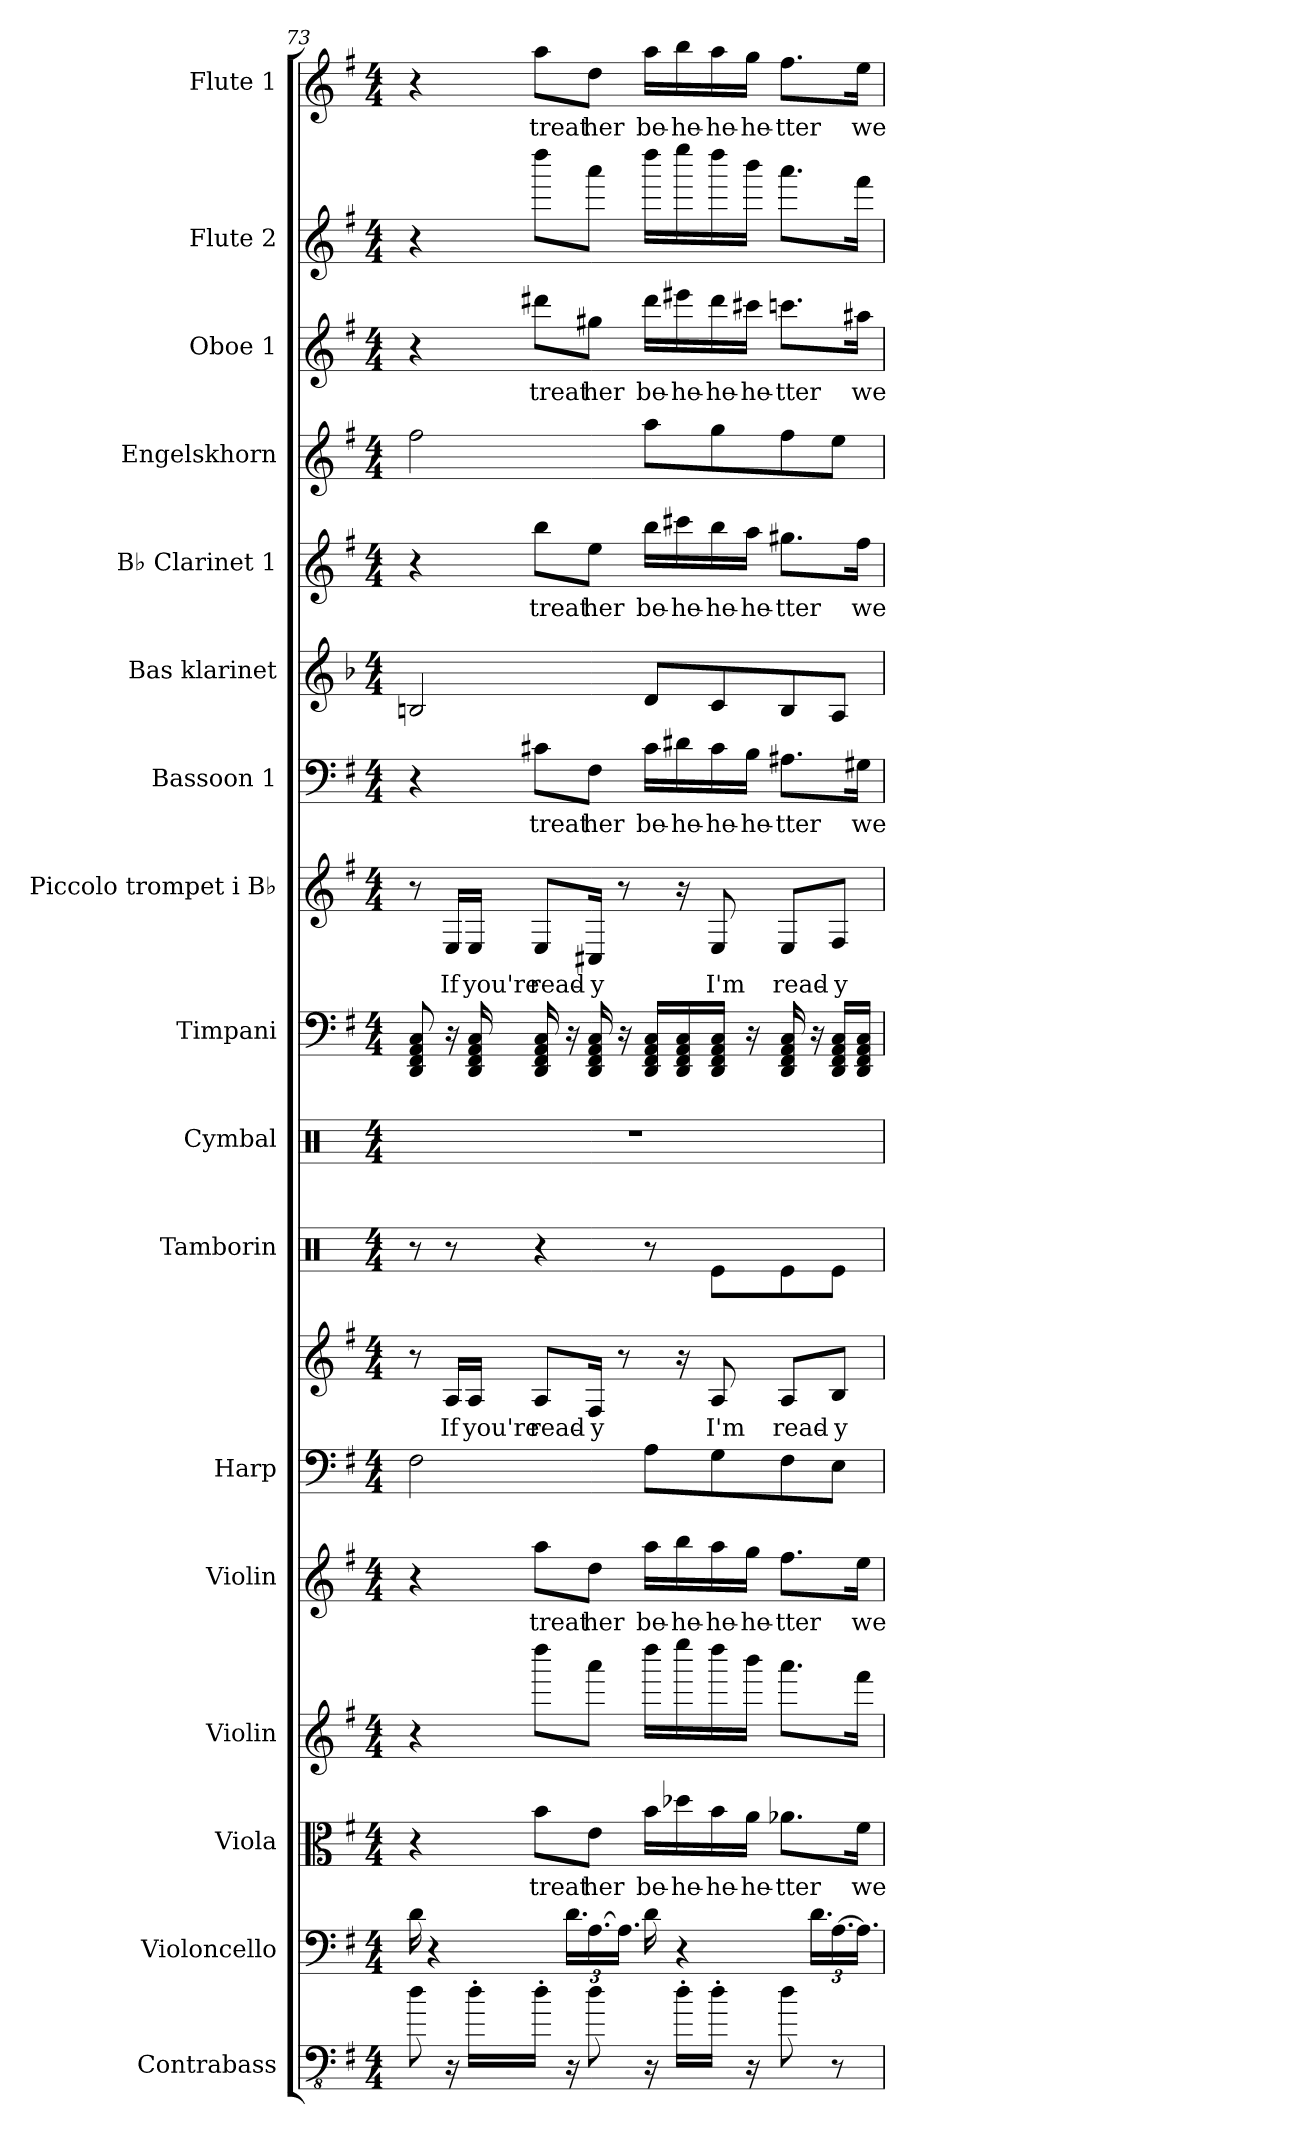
**kern	**kern	**kern	**text	**kern	**kern	**text	**kern	**kern	**text	**kern	**kern	**kern	**kern	**text	**kern	**text	**kern	**kern	**text	**kern	**kern	**text	**kern	**kern	**text
*part17	*part16	*part15	*part15	*part14	*part13	*part13	*part12	*part12	*part12	*part11	*part10	*part9	*part8	*part8	*part7	*part7	*part6	*part5	*part5	*part4	*part3	*part3	*part2	*part1	*part1
*staff18	*staff17	*staff16	*staff16	*staff15	*staff14	*staff14	*staff13	*staff12	*staff12	*staff11	*staff10	*staff9	*staff8	*staff8	*staff7	*staff7	*staff6	*staff5	*staff5	*staff4	*staff3	*staff3	*staff2	*staff1	*staff1
*I"Contrabass	*I"Violoncello	*I"Viola	*	*I"Violin	*I"Violin	*	*I"Harp	*	*	*I"Tamborin	*I"Cymbal	*I"Timpani	*I"Piccolo trompet i B♭	*	*I"Bassoon 1	*	*I"Bas klarinet	*I"B♭ Clarinet 1	*	*I"Engelskhorn	*I"Oboe 1	*	*I"Flute 2	*I"Flute 1	*
*I'Cb.	*I'Vc.	*I'Vla.	*	*I'Vln.	*I'Vln.	*	*I'Hrp.	*	*	*I'Tamb.	*I'Cym.	*I'Timp.	*I'P. tpt. i B♭	*	*I'Bsn. 1	*	*	*I'B♭ Cl. 1	*	*I'E.horn	*I'Ob. 1	*	*I'Fl. 2	*I'Fl. 1	*
!!LO:PB:g=z
*clefFv4	*clefF4	*clefC3	*	*clefG2	*clefG2	*	*clefF4	*clefG2	*	*clefX	*clefX	*clefF4	*clefG2	*	*clefF4	*	*clefG2	*clefG2	*	*clefG2	*clefG2	*	*clefG2	*clefG2	*
*ITrd7c12	*	*	*	*	*	*	*	*	*	*	*	*	*ITrd-6c-10	*	*	*	*ITrd8c14	*ITrd1c2	*	*ITrd4c7	*	*	*	*	*
*k[f#]	*k[f#]	*k[f#]	*	*k[f#]	*k[f#]	*	*k[f#]	*k[f#]	*	*k[]	*k[]	*k[f#]	*k[b-]	*	*k[f#]	*	*k[b-]	*k[b-]	*	*k[]	*k[f#]	*	*k[f#]	*k[f#]	*
*M4/4	*M4/4	*M4/4	*	*M4/4	*M4/4	*	*M4/4	*M4/4	*	*M4/4	*M4/4	*M4/4	*M4/4	*	*M4/4	*	*M4/4	*M4/4	*	*M4/4	*M4/4	*	*M4/4	*M4/4	*
=73	=73	=73	=73	=73	=73	=73	=73	=73	=73	=73	=73	=73	=73	=73	=73	=73	=73	=73	=73	=73	=73	=73	=73	=73	=73
8D\	16d\	4r	.	4r	4r	.	2F#\	8r	.	8r	1r	8DD/ 8FF#/ 8AA/ 8C/	8r	.	4r	.	2BBn/	4r	.	2b\	4r	.	4r	4r	.
.	4r	.	.	.	.	.	.	.	.	.	.	.	.	.	.	.	.	.	.	.	.	.	.	.	.
16r	.	.	.	.	.	.	.	16A/LL	If	8r	.	16r	16d/LL	If	.	.	.	.	.	.	.	.	.	.	.
16D'\LL	.	.	.	.	.	.	.	16A/JJ	you're	.	.	16DD/ 16FF#/ 16AA/ 16C/	16d/JJ	you're	.	.	.	.	.	.	.	.	.	.	.
16D'\JJ	.	8b\L	treat	8dddd\L	8aa\L	treat	.	8A/L	read-	4r	.	16DD/ 16FF#/ 16AA/ 16C/	8d/L	read-	8c#X\L	treat	.	8aa\L	treat	.	8ddd#X\L	treat	8dddd\L	8aa\L	treat
*	*Xbrackettup	*	*	*	*	*	*	*	*	*	*	*	*	*	*	*	*	*	*	*	*	*	*	*	*
16r	24.d\LL	.	.	.	.	.	.	.	.	.	.	16r	.	.	.	.	.	.	.	.	.	.	.	.	.
8D\	[24.A\	8e\J	her	8aaa\J	8dd\J	her	.	16F#/Jk	-y	.	.	16DD/ 16FF#/ 16AA/ 16C/	16Bn/Jk	-y	8F#\J	her	.	8dd\J	her	.	8gg#X\J	her	8aaa\J	8dd\J	her
.	24.A\JJ]	.	.	.	.	.	.	8r	.	.	.	16r	8r	.	.	.	.	.	.	.	.	.	.	.	.
16r	16d\	16b\LL	be-	16dddd\LL	16aa\LL	be-	8A\L	.	.	8r	.	16DD/ 16FF#/ 16AA/ 16C/LL	.	.	16c#\LL	be-	8D/L	16aa\LL	be-	8dd\L	16ddd#\LL	be-	16dddd\LL	16aa\LL	be-
16D'\LL	4r	16dd-X\	-he-	16eeee\	16bb\	-he-	.	16r	.	.	.	16DD/ 16FF#/ 16AA/ 16C/	16r	.	16d#X\	-he-	.	16bbn\	-he-	.	16eee#X\	-he-	16eeee\	16bb\	-he-
16D'\JJ	.	16b\	-he-	16dddd\	16aa\	-he-	8G\	8A/	I'm	8Re\L	.	16DD/ 16FF#/ 16AA/ 16C/JJ	8d/	I'm	16c#\	-he-	8C/	16aa\	-he-	8cc\	16ddd#\	-he-	16dddd\	16aa\	-he-
16r	.	16a\JJ	-he-	16bbb\JJ	16gg\JJ	-he-	.	.	.	.	.	16r	.	.	16B\JJ	-he-	.	16gg\JJ	-he-	.	16ccc#X\JJ	-he-	16bbb\JJ	16gg\JJ	-he-
8D\	.	8.a-X\L	-tter	8.aaa\L	8.ff#\L	-tter	8F#\	8A/L	read-	8Re\	.	16DD/ 16FF#/ 16AA/ 16C/	8d/L	read-	8.A#X\L	-tter	8BB/	8.ff#X\L	-tter	8b\	8.cccn\L	-tter	8.aaa\L	8.ff#\L	-tter
.	24.d\LL	.	.	.	.	.	.	.	.	.	.	16r	.	.	.	.	.	.	.	.	.	.	.	.	.
8r	[24.A\	.	.	.	.	.	8E\J	8B/J	-y	8Re\J	.	16DD/ 16FF#/ 16AA/ 16C/LL	8e/J	-y	.	.	8AA/J	.	.	8a\J	.	.	.	.	.
.	24.A\JJ]	16f#\Jk	we	16fff#\Jk	16ee\Jk	we	.	.	.	.	.	16DD/ 16FF#/ 16AA/ 16C/JJ	.	.	16G#X\Jk	we	.	16ee\Jk	we	.	16aa#X\Jk	we	16fff#\Jk	16ee\Jk	we
=	=	=	=	=	=	=	=	=	=	=	=	=	=	=	=	=	=	=	=	=	=	=	=	=	=
*-	*-	*-	*-	*-	*-	*-	*-	*-	*-	*-	*-	*-	*-	*-	*-	*-	*-	*-	*-	*-	*-	*-	*-	*-	*-
